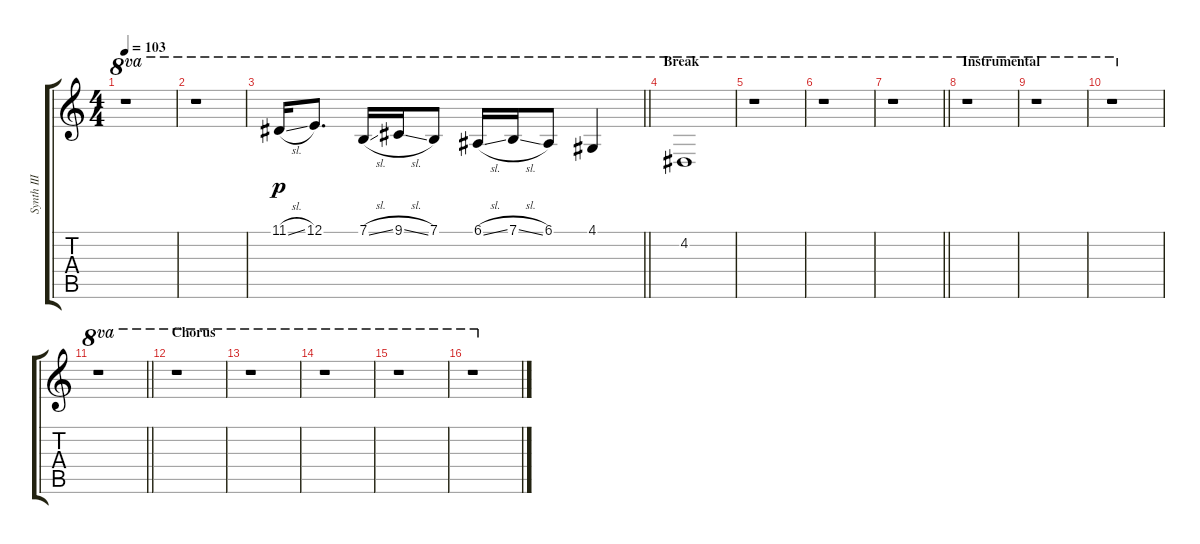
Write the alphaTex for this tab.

\track ("Synth III" "Synth III") {instrument sitar}
\staff {score tabs}
\tuning (E4 B3 G3 D3 A2 E2) {hide}
\ts (4 4)
\tempo 103
\clef g2
\ks c
r.1{ot 8va dy p} |
r.1{ot 8va} |
\barLineRight lightlight
11.1{sl}.16{ot 8va} 12.1.8{d ot 8va} 7.1{sl}.16{ot 8va} 9.1{sl}.16{ot 8va} 7.1.8{ot 8va} 6.1{sl}.16{ot 8va} 7.1{sl}.16{ot 8va} 6.1.8{ot 8va} 4.1.4{ot 8va} |
\section ("" "Break")
4.2.1{ot 8va} |
r.1{ot 8va} |
r.1{ot 8va} |
\barLineRight lightlight
r.1{ot 8va} |
\section ("" "Instrumental")
r.1{ot 8va} |
r.1{ot 8va} |
r.1{ot 8va} |
\barLineRight lightlight
r.1{ot 8va} |
\section ("" "Chorus")
r.1{ot 8va} |
r.1{ot 8va} |
r.1{ot 8va} |
r.1{ot 8va} |
r.1{ot 8va}
